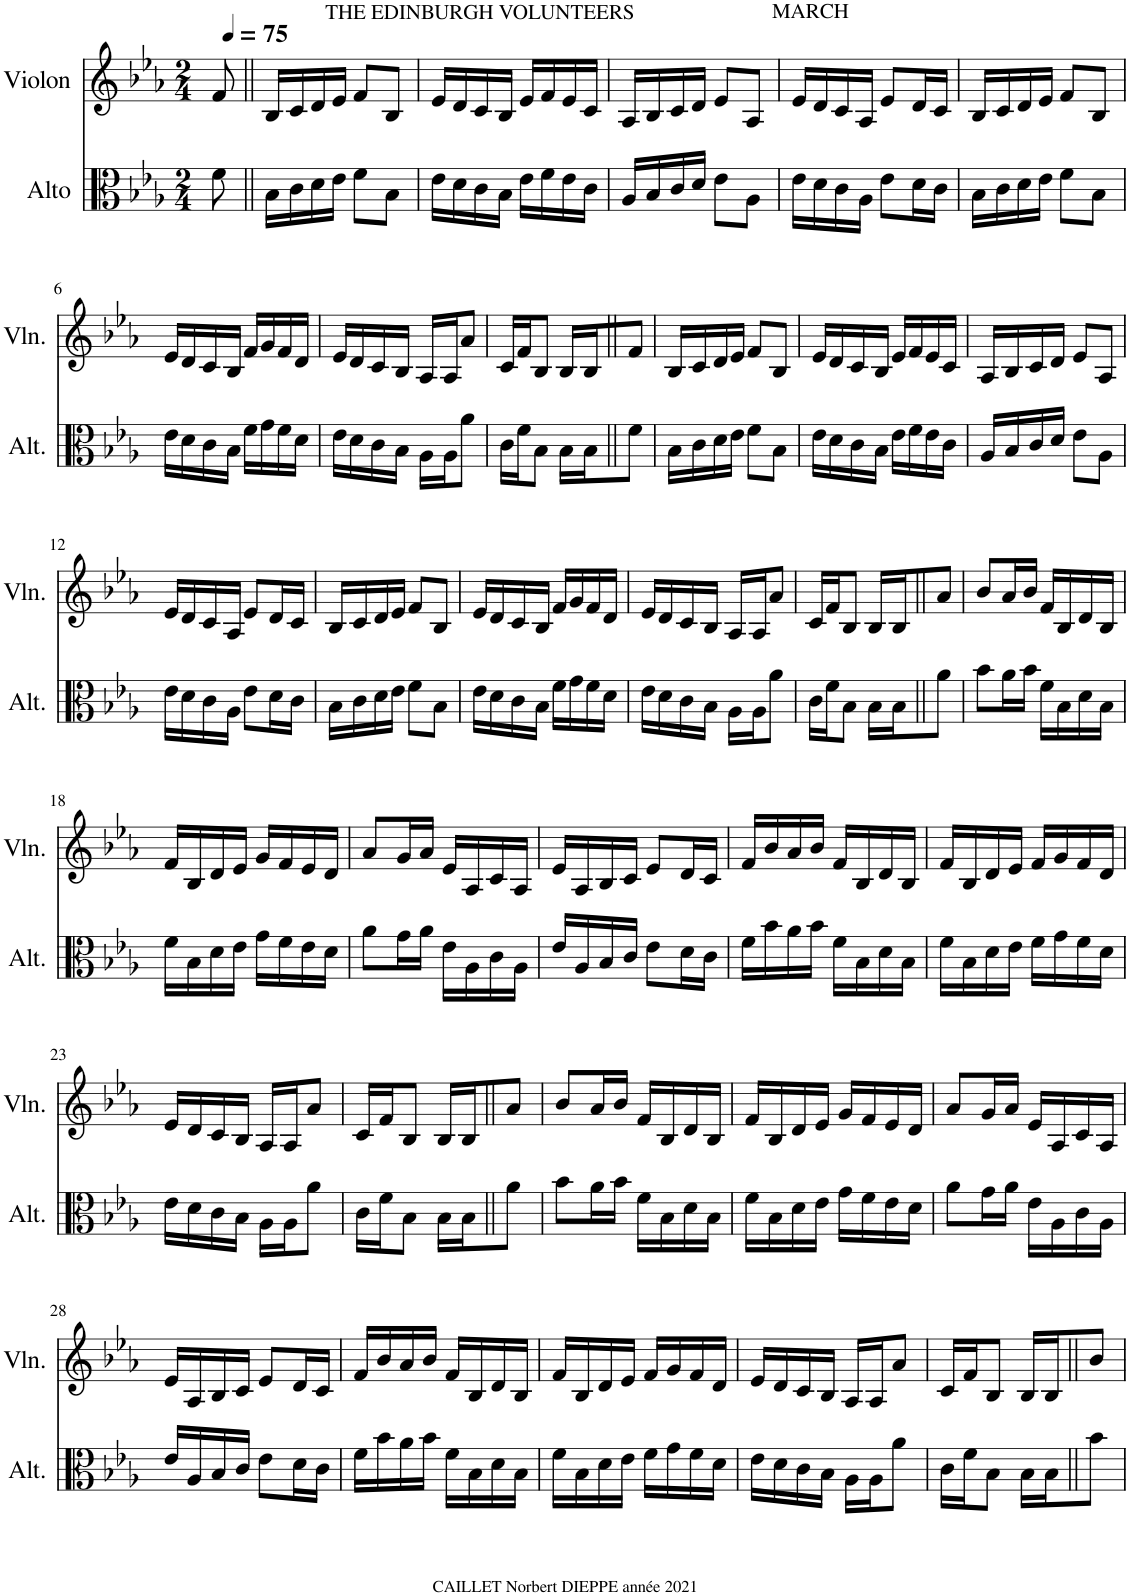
**kern	**kern
*part2	*part1
*staff2	*staff1
*I"Alto	*I"Violon
*I'Alt.	*I'Vln.
*clefC3	*clefG2
*k[b-e-a-]	*k[b-e-a-]
*M2/4	*M2/4
*MM75	*MM75
=	=
8f\	8f/
=1||	=1||
!	!LO:TX:a:t=THE EDINBURGH VOLUNTEERS
16B-\LL	16B-/LL
16c\	16c/
16d\	16d/
16e-\JJ	16e-/JJ
8f\L	8f/L
8B-\J	8B-/J
=2	=2
16e-\LL	16e-/LL
16d\	16d/
16c\	16c/
16B-\JJ	16B-/JJ
16e-\LL	16e-/LL
16f\	16f/
16e-\	16e-/
16c\JJ	16c/JJ
=3	=3
16A-/LL	16A-/LL
16B-/	16B-/
16c/	16c/
16d/JJ	16d/JJ
8e-\L	8e-/L
8A-\J	8A-/J
=4	=4
!	!LO:TX:a:t=MARCH
16e-\LL	16e-/LL
16d\	16d/
16c\	16c/
16A-\JJ	16A-/JJ
8e-\L	8e-/L
16d\L	16d/L
16c\JJ	16c/JJ
=5	=5
16B-\LL	16B-/LL
16c\	16c/
16d\	16d/
16e-\JJ	16e-/JJ
8f\L	8f/L
8B-\J	8B-/J
!!LO:LB:g=z
=6	=6
16e-\LL	16e-/LL
16d\	16d/
16c\	16c/
16B-\JJ	16B-/JJ
16f\LL	16f/LL
16g\	16g/
16f\	16f/
16d\JJ	16d/JJ
=7	=7
16e-\LL	16e-/LL
16d\	16d/
16c\	16c/
16B-\JJ	16B-/JJ
16A-\LL	16A-/LL
16A-\J	16A-/J
8a-\J	8a-/J
=8	=8
16c\LL	16c/LL
16f\J	16f/J
8B-\J	8B-/J
16B-\LL	16B-/LL
16B-\J	16B-/J
8f\J	8f/J
=9	=9
16B-\LL	16B-/LL
16c\	16c/
16d\	16d/
16e-\JJ	16e-/JJ
8f\L	8f/L
8B-\J	8B-/J
=10	=10
16e-\LL	16e-/LL
16d\	16d/
16c\	16c/
16B-\JJ	16B-/JJ
16e-\LL	16e-/LL
16f\	16f/
16e-\	16e-/
16c\JJ	16c/JJ
=11	=11
16A-/LL	16A-/LL
16B-/	16B-/
16c/	16c/
16d/JJ	16d/JJ
8e-\L	8e-/L
8A-\J	8A-/J
!!LO:LB:g=z
=12	=12
16e-\LL	16e-/LL
16d\	16d/
16c\	16c/
16A-\JJ	16A-/JJ
8e-\L	8e-/L
16d\L	16d/L
16c\JJ	16c/JJ
=13	=13
16B-\LL	16B-/LL
16c\	16c/
16d\	16d/
16e-\JJ	16e-/JJ
8f\L	8f/L
8B-\J	8B-/J
=14	=14
16e-\LL	16e-/LL
16d\	16d/
16c\	16c/
16B-\JJ	16B-/JJ
16f\LL	16f/LL
16g\	16g/
16f\	16f/
16d\JJ	16d/JJ
=15	=15
16e-\LL	16e-/LL
16d\	16d/
16c\	16c/
16B-\JJ	16B-/JJ
16A-\LL	16A-/LL
16A-\J	16A-/J
8a-\J	8a-/J
=16	=16
16c\LL	16c/LL
16f\J	16f/J
8B-\J	8B-/J
16B-\LL	16B-/LL
16B-\J	16B-/J
8a-\J	8a-/J
=17	=17
8b-\L	8b-/L
16a-\L	16a-/L
16b-\JJ	16b-/JJ
16f\LL	16f/LL
16B-\	16B-/
16d\	16d/
16B-\JJ	16B-/JJ
!!LO:LB:g=z
=18	=18
16f\LL	16f/LL
16B-\	16B-/
16d\	16d/
16e-\JJ	16e-/JJ
16g\LL	16g/LL
16f\	16f/
16e-\	16e-/
16d\JJ	16d/JJ
=19	=19
8a-\L	8a-/L
16g\L	16g/L
16a-\JJ	16a-/JJ
16e-\LL	16e-/LL
16A-\	16A-/
16c\	16c/
16A-\JJ	16A-/JJ
=20	=20
16e-/LL	16e-/LL
16A-/	16A-/
16B-/	16B-/
16c/JJ	16c/JJ
8e-\L	8e-/L
16d\L	16d/L
16c\JJ	16c/JJ
=21	=21
16f\LL	16f/LL
16b-\	16b-/
16a-\	16a-/
16b-\JJ	16b-/JJ
16f\LL	16f/LL
16B-\	16B-/
16d\	16d/
16B-\JJ	16B-/JJ
=22	=22
16f\LL	16f/LL
16B-\	16B-/
16d\	16d/
16e-\JJ	16e-/JJ
16f\LL	16f/LL
16g\	16g/
16f\	16f/
16d\JJ	16d/JJ
!!LO:LB:g=z
=23	=23
16e-\LL	16e-/LL
16d\	16d/
16c\	16c/
16B-\JJ	16B-/JJ
16A-\LL	16A-/LL
16A-\J	16A-/J
8a-\J	8a-/J
=24	=24
16c\LL	16c/LL
16f\J	16f/J
8B-\J	8B-/J
16B-\LL	16B-/LL
16B-\J	16B-/J
8a-\J	8a-/J
=25	=25
8b-\L	8b-/L
16a-\L	16a-/L
16b-\JJ	16b-/JJ
16f\LL	16f/LL
16B-\	16B-/
16d\	16d/
16B-\JJ	16B-/JJ
=26	=26
16f\LL	16f/LL
16B-\	16B-/
16d\	16d/
16e-\JJ	16e-/JJ
16g\LL	16g/LL
16f\	16f/
16e-\	16e-/
16d\JJ	16d/JJ
=27	=27
8a-\L	8a-/L
16g\L	16g/L
16a-\JJ	16a-/JJ
16e-\LL	16e-/LL
16A-\	16A-/
16c\	16c/
16A-\JJ	16A-/JJ
!!LO:LB:g=z
=28	=28
16e-/LL	16e-/LL
16A-/	16A-/
16B-/	16B-/
16c/JJ	16c/JJ
8e-\L	8e-/L
16d\L	16d/L
16c\JJ	16c/JJ
=29	=29
16f\LL	16f/LL
16b-\	16b-/
16a-\	16a-/
16b-\JJ	16b-/JJ
16f\LL	16f/LL
16B-\	16B-/
16d\	16d/
16B-\JJ	16B-/JJ
=30	=30
16f\LL	16f/LL
16B-\	16B-/
16d\	16d/
16e-\JJ	16e-/JJ
16f\LL	16f/LL
16g\	16g/
16f\	16f/
16d\JJ	16d/JJ
=31	=31
16e-\LL	16e-/LL
16d\	16d/
16c\	16c/
16B-\JJ	16B-/JJ
16A-\LL	16A-/LL
16A-\J	16A-/J
8a-\J	8a-/J
=32	=32
16c\LL	16c/LL
16f\J	16f/J
8B-\J	8B-/J
16B-\LL	16B-/LL
16B-\J	16B-/J
8b-\J	8b-/J
=	=
*-	*-
